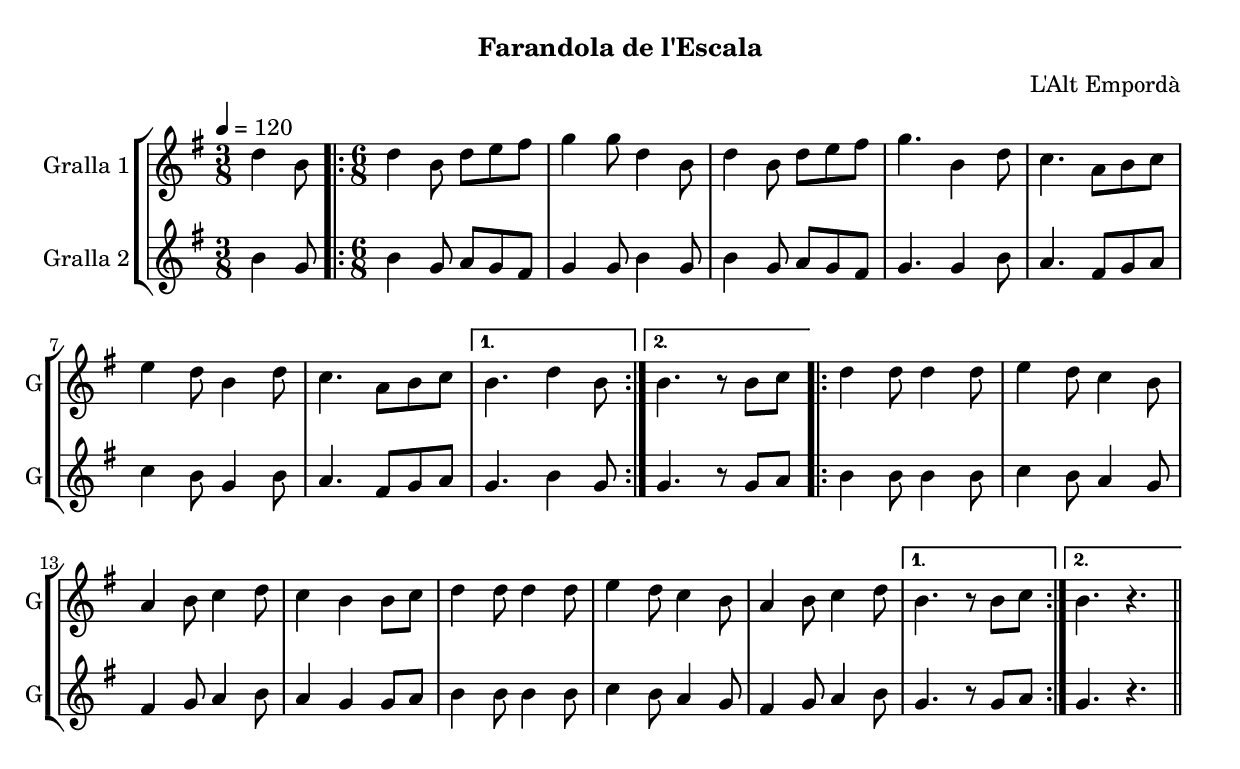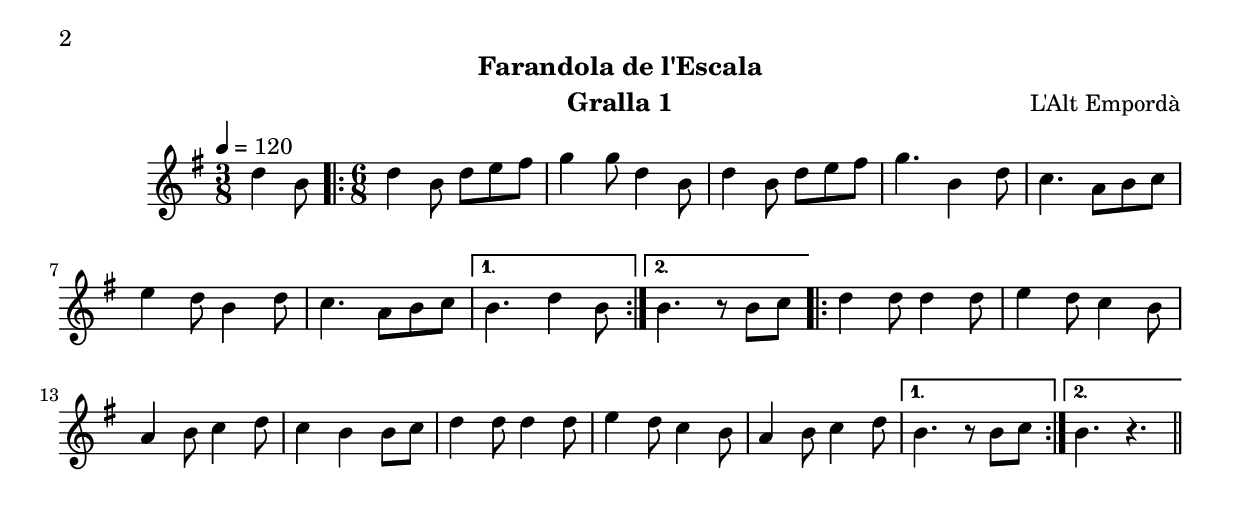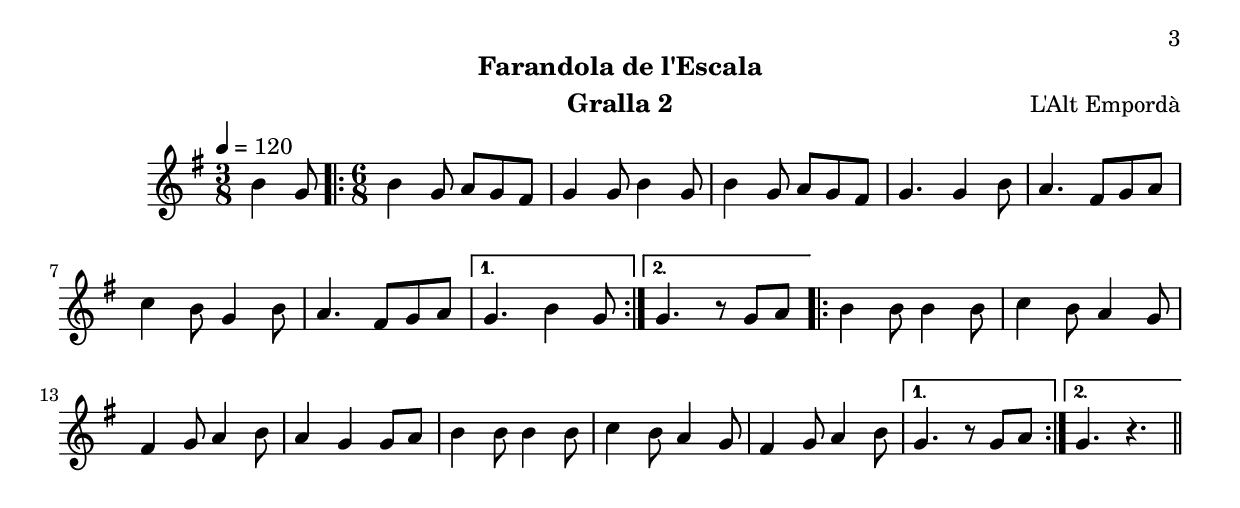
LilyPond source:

\version "2.22.1"

\header {
  dedication=""
  title=""
  subtitle="Farandola de l'Escala"
  subsubtitle=""
  poet=""
  meter=""
  piece=""
  composer="L'Alt Empordà"
  arranger=""
  opus=""
  instrument=""
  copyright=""
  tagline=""
}

liniaroAa =
\relative d''
{
  \tempo 4=120
  \clef treble
  \key g \major
  \time 3/8
  d4 b8  |
  \time 6/8   \repeat volta 2 { d4 b8 d e fis  |
  g4 g8 d4 b8  |
  d4 b8 d e fis  |
  %05
  g4. b,4 d8  |
  c4. a8 b c  |
  e4 d8 b4 d8  |
  c4. a8 b c }
  \alternative { { b4. d4 b8 }
  %10
  { b4. r8 b c } }
  \repeat volta 2 { d4 d8 d4 d8  |
  e4 d8 c4 b8  |
  a4 b8 c4 d8  |
  c4 b b8 c  |
  %15
  d4 d8 d4 d8  |
  e4 d8 c4 b8  |
  a4 b8 c4 d8 }
  \alternative { { b4. r8 b c }
  { b4. r } } \bar "||"
}

liniaroAb =
\relative b'
{
  \tempo 4=120
  \clef treble
  \key g \major
  \time 3/8
  b4 g8  |
  \time 6/8   \repeat volta 2 { b4 g8 a g fis  |
  g4 g8 b4 g8  |
  b4 g8 a g fis  |
  %05
  g4. g4 b8  |
  a4. fis8 g a  |
  c4 b8 g4 b8  |
  a4. fis8 g a }
  \alternative { { g4. b4 g8 }
  %10
  { g4. r8 g a } }
  \repeat volta 2 { b4 b8 b4 b8  |
  c4 b8 a4 g8  |
  fis4 g8 a4 b8  |
  a4 g g8 a  |
  %15
  b4 b8 b4 b8  |
  c4 b8 a4 g8  |
  fis4 g8 a4 b8 }
  \alternative { { g4. r8 g a }
  { g4. r } } \bar "||"
}

\bookpart {
  \score {
    \new StaffGroup {
      \override Score.RehearsalMark #'self-alignment-X = #LEFT
      <<
        \new Staff \with {instrumentName = #"Gralla 1" shortInstrumentName = #"G"} \liniaroAa
        \new Staff \with {instrumentName = #"Gralla 2" shortInstrumentName = #"G"} \liniaroAb
      >>
    }
    \layout {}
  }
  \score { \unfoldRepeats
    \new StaffGroup {
      \override Score.RehearsalMark #'self-alignment-X = #LEFT
      <<
        \new Staff \with {instrumentName = #"Gralla 1" shortInstrumentName = #"G"} \liniaroAa
        \new Staff \with {instrumentName = #"Gralla 2" shortInstrumentName = #"G"} \liniaroAb
      >>
    }
    \midi {
      \set Staff.midiInstrument = "oboe"
      \set DrumStaff.midiInstrument = "drums"
    }
  }
}

\bookpart {
  \header {instrument="Gralla 1"}
  \score {
    \new StaffGroup {
      \override Score.RehearsalMark #'self-alignment-X = #LEFT
      <<
        \new Staff \liniaroAa
      >>
    }
    \layout {}
  }
  \score { \unfoldRepeats
    \new StaffGroup {
      \override Score.RehearsalMark #'self-alignment-X = #LEFT
      <<
        \new Staff \liniaroAa
      >>
    }
    \midi {
      \set Staff.midiInstrument = "oboe"
      \set DrumStaff.midiInstrument = "drums"
    }
  }
}

\bookpart {
  \header {instrument="Gralla 2"}
  \score {
    \new StaffGroup {
      \override Score.RehearsalMark #'self-alignment-X = #LEFT
      <<
        \new Staff \liniaroAb
      >>
    }
    \layout {}
  }
  \score { \unfoldRepeats
    \new StaffGroup {
      \override Score.RehearsalMark #'self-alignment-X = #LEFT
      <<
        \new Staff \liniaroAb
      >>
    }
    \midi {
      \set Staff.midiInstrument = "oboe"
      \set DrumStaff.midiInstrument = "drums"
    }
  }
}

